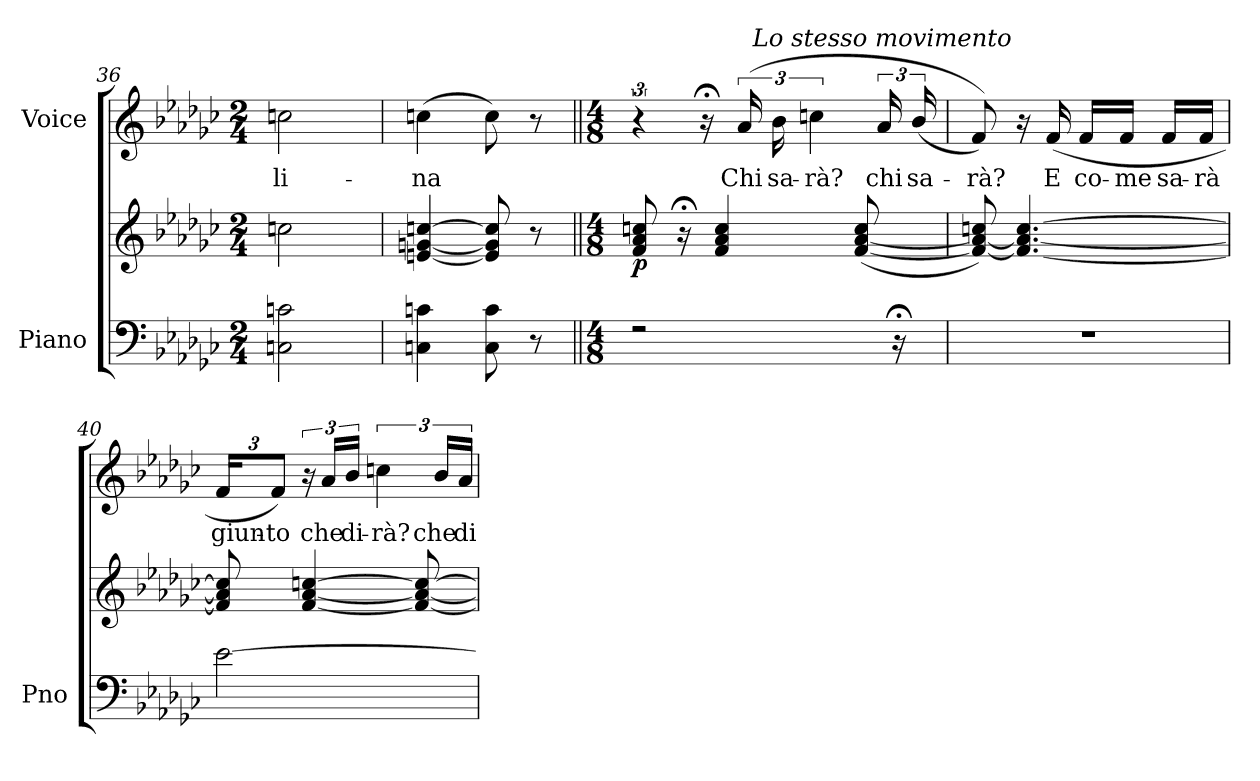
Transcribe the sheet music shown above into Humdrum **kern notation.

**kern	**kern	**dynam	**kern	**text
*part2	*part2	*part2	*part1	*part1
*staff3	*staff2	*staff2/3	*staff1	*staff1
*I"Piano	*	*	*I"Voice	*
*I'Pno	*	*	*	*
*clefF4	*clefG2	*	*clefG2	*
*k[b-e-a-d-g-c-]	*k[b-e-a-d-g-c-]	*	*k[b-e-a-d-g-c-]	*
*M2/4	*M2/4	*	*M2/4	*
=36	=36	=36	=36	=36
!	!	!	!	!LO:LY:b
2Cn\ 2cn\	2ccn\	.	2ccn\	-li-
!!LO:PB:g=z
=37	=37	=37	=37	=37
!	!	!	!	!LO:LY:b
4Cn\ 4cn\	[4en/ [4gn/ [4ccn/	.	(>4ccn\	na
8C\ 8c\	8e/] 8g/] 8cc/]	.	8cc\)	.
8r	8r	.	8r	.
=38||	=38||	=38||	=38||	=38||
*M4/8	*M4/8	*	*M4/8	*
*^	*	*	*	*
!	!	!	!	!LO:TX:a:i:t=Sostenendo molto.	!
!	!	!	!LO:DY:b	!	!
*	*	*	*	*^	*
2r	2AA-/yy	8f/ 8a-/ 8ccn/	p	6r	4ryy	.
.	.	16r;<	.	.	.	.
.	.	.	.	16r;<	.	.
.	.	4f/ 4a-/ 4cc/	.	.	.	.
!	!	!	!	!	!	!LO:LY:b
.	.	.	.	(>24a-/	.	Chi
!	!	!	!	!	!LO:TX:a:i:t=Lo stesso movimento	!
.	.	.	.	.	4ryy	.
!	!	!	!	!	!	!LO:LY:b
.	.	.	.	24b-\	.	sa-
!	!	!	!	!	!	!LO:LY:b
.	.	.	.	6ccn\	.	rà?
.	.	(>[8f/ [8a-/ 8cc/	.	.	.	.
!	!	!	!	!	!	!LO:LY:b
.	.	.	.	24a-/	.	chi
16r;<	16ryy	.	.	.	16ryy	.
!	!	!	!	!	!	!LO:LY:b
.	.	.	.	(<24b-/	.	sa-
*v	*v	*	*	*	*	*
=39	=39	=39	=39	=39	=39
!	!	!	!	!	!LO:LY:b
*	*	*	*v	*v	*
2r	8f/_ 8a-/_ 8ccn/)	.	8f/))	rà?
.	4.f/_ 4.a-/_ [4.cc/	.	16r	.
!	!	!	!	!LO:LY:b
.	.	.	(>16f/	E
!	!	!	!	!LO:LY:b
.	.	.	16f/LL	co-
!	!	!	!	!LO:LY:b
.	.	.	16f/JJ	me
!	!	!	!	!LO:LY:b
.	.	.	16f/LL	sa-
!	!	!	!	!LO:LY:b
.	.	.	16f/JJ	rà
=40	=40	=40	=40	=40
!	!	!	!	!LO:LY:b
[2e-\	8f/] 8a-/] 8cc/]	.	24f/KL	giun-
!	!	!	!	!LO:LY:b
.	.	.	12f/J)	to
.	[4f/ [4a-/ [4ccn/	.	24r	.
!	!	!	!	!LO:LY:b
.	.	.	24a-/LL	che
!	!	!	!	!LO:LY:b
.	.	.	24b-/JJ	di-
!	!	!	!	!LO:LY:b
.	.	.	6ccn\	rà?
.	8f/_ 8a-/_ 8cc/_	.	.	.
!	!	!	!	!LO:LY:b
.	.	.	24b-/LL	che
!	!	!	!	!LO:LY:b
.	.	.	24a-/JJ	di-
=	=	=	=	=
*-	*-	*-	*-	*-
